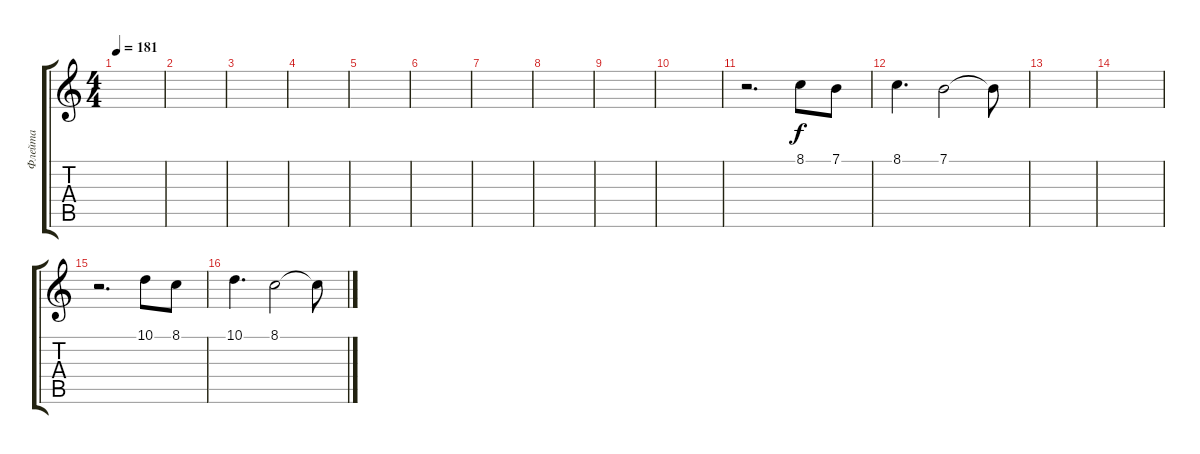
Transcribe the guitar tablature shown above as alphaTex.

\track ("Флейта " "Флейта ") {instrument flute}
\staff {score tabs}
\tuning (E4 B3 G3 D3 A2 E2) {hide}
\ts (4 4)
\tempo 181
\clef g2
\ks c
|
|
|
|
|
|
|
|
|
|
r.2{d} 8.1.8 7.1.8 |
8.1.4{d} 7.1.2 7.1{t}.8 |
|
|
r.2{d} 10.1.8 8.1.8 |
10.1.4{d} 8.1.2 8.1{t}.8
